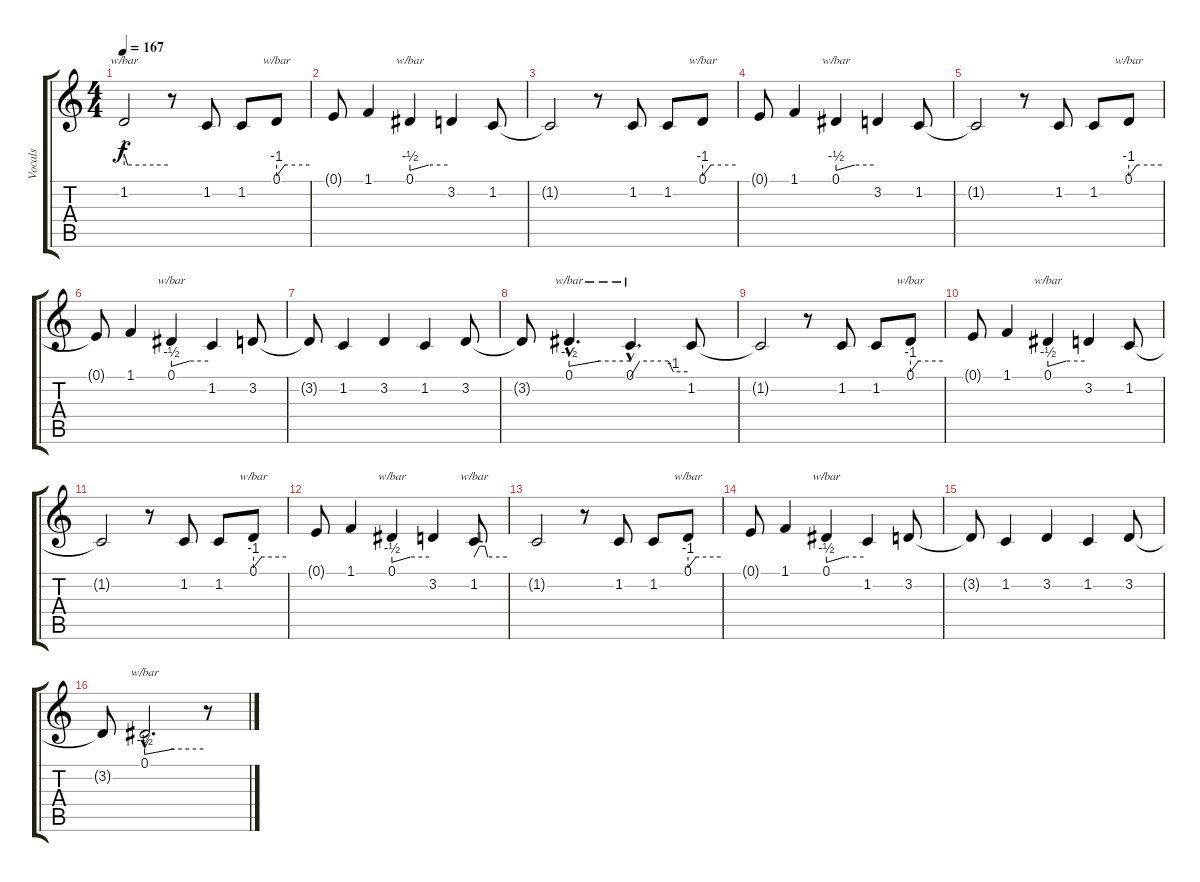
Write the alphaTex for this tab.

\track ("Vocals" "Vocals") {instrument lead1square}
\staff {score tabs}
\tuning (E4 B3 G3 D3 A2 E2) {hide}
\ts (4 4)
\tempo 167
\clef g2
\ks c
1.2.2{tbe (custom default 0 4 5 0 60 0) dy f} r.8 1.2.8 1.2.8 0.1.8{tbe (custom default 0 -4 15 0 60 0)} |
0.1{t}.8 1.1.4 0.1.4{tbe (custom default 0 -2 30 0 60 0)} 3.2.4 1.2.8 |
1.2{t}.2 r.8 1.2.8 1.2.8 0.1.8{tbe (custom default 0 -4 15 0 60 0)} |
0.1{t}.8 1.1.4 0.1.4{tbe (custom default 0 -2 30 0 60 0)} 3.2.4 1.2.8 |
1.2{t}.2 r.8 1.2.8 1.2.8 0.1.8{tbe (custom default 0 -4 15 0 60 0)} |
0.1{t}.8 1.1.4 0.1.4{tbe (custom default 0 -2 30 0 60 0)} 1.2.4 3.2.8 |
3.2{t}.8 1.2.4 3.2.4 1.2.4 3.2.8 |
3.2{t}.8 0.1{hac}.4{d tbe (custom default 0 -2 30 0 60 0)} 0.1{hac}.4{d tbe (custom default 0 -8 10 0 40 0 45 -4 60 -4)} 1.2.8 |
1.2{t}.2 r.8 1.2.8 1.2.8 0.1.8{tbe (custom default 0 -4 15 0 60 0)} |
0.1{t}.8 1.1.4 0.1.4{tbe (custom default 0 -2 30 0 60 0)} 3.2.4 1.2.8 |
1.2{t}.2 r.8 1.2.8 1.2.8 0.1.8{tbe (custom default 0 -4 15 0 60 0)} |
0.1{t}.8 1.1.4 0.1.4{tbe (custom default 0 -2 30 0 60 0)} 3.2.4 1.2.8{tbe (custom default 0 0 10 4 20 4 25 0 60 0)} |
1.2{t}.2 r.8 1.2.8 1.2.8 0.1.8{tbe (custom default 0 -4 15 0 60 0)} |
0.1{t}.8 1.1.4 0.1.4{tbe (custom default 0 -2 30 0 60 0)} 1.2.4 3.2.8 |
3.2{t}.8 1.2.4 3.2.4 1.2.4 3.2.8 |
3.2{t}.8 0.1{hac}.2{d tbe (custom default 0 -2 30 0 60 0)} r.8
